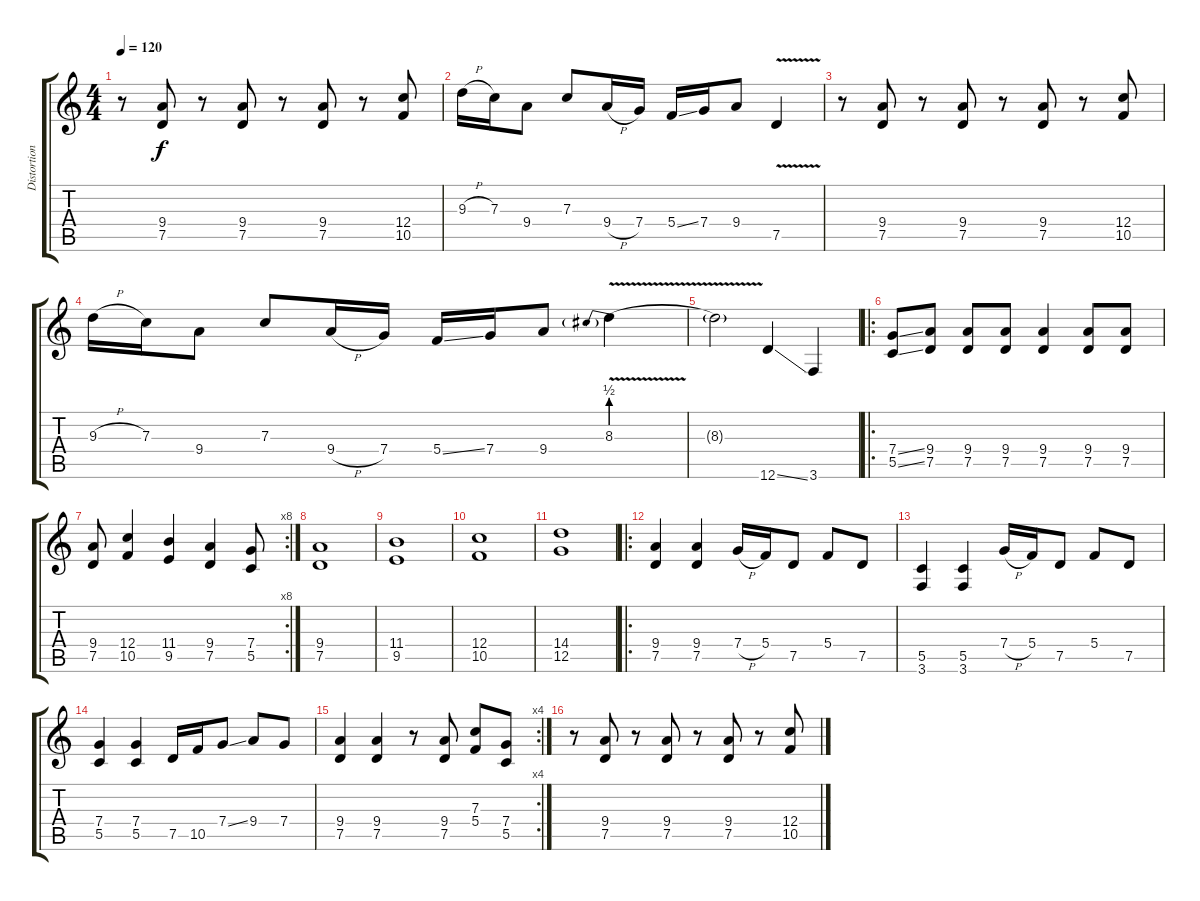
\track ("Distortion Guitar" "Distortion") {instrument distortionguitar}
\staff {score tabs}
\tuning (D4 A3 F3 C3 G2 D2) {hide}
\ts (4 4)
\tempo 120
\clef g2
\ks c
r.8{dy f} (9.4 7.5).8 r.8 (9.4 7.5).8 r.8 (9.4 7.5).8 r.8 (12.4 10.5).8 |
9.3{h}.16 7.3.16 9.4.8 7.3.8 9.4{h}.16 7.4.16 5.4{ss}.16 7.4.16 9.4.8 7.5{v}.4 |
r.8 (9.4 7.5).8 r.8 (9.4 7.5).8 r.8 (9.4 7.5).8 r.8 (12.4 10.5).8 |
9.3{h}.16 7.3.16 9.4.8 7.3.8 9.4{h}.16 7.4.16 5.4{ss}.16 7.4.16 9.4.8 8.3{be (prebend 0 2 60 2) v}.4 |
8.3{t}.2 12.6{ss}.4 3.6.4 |
\ro
(7.4{ss} 5.5{ss}).8 (9.4 7.5).8 (9.4 7.5).8 (9.4 7.5).8 (9.4 7.5).4 (9.4 7.5).8 (9.4 7.5).8 |
\rc 8
(9.4 7.5).8 (12.4 10.5).4 (11.4 9.5).4 (9.4 7.5).4 (7.4 5.5).8 |
(9.4 7.5).1 |
(11.4 9.5).1 |
(12.4 10.5).1 |
(14.4 12.5).1 |
\ro
(9.4 7.5).4 (9.4 7.5).4 7.4{h}.16 5.4.16 7.5.8 5.4.8 7.5.8 |
(5.5 3.6).4 (5.5 3.6).4 7.4{h}.16 5.4.16 7.5.8 5.4.8 7.5.8 |
(7.4 5.5).4 (7.4 5.5).4 7.5.16 10.5.16 7.4{ss}.8 9.4.8 7.4.8 |
\rc 4
(9.4 7.5).4 (9.4 7.5).4 r.8 (9.4 7.5).8 (7.3 5.4).8 (7.4 5.5).8 |
r.8 (9.4 7.5).8 r.8 (9.4 7.5).8 r.8 (9.4 7.5).8 r.8 (12.4 10.5).8
